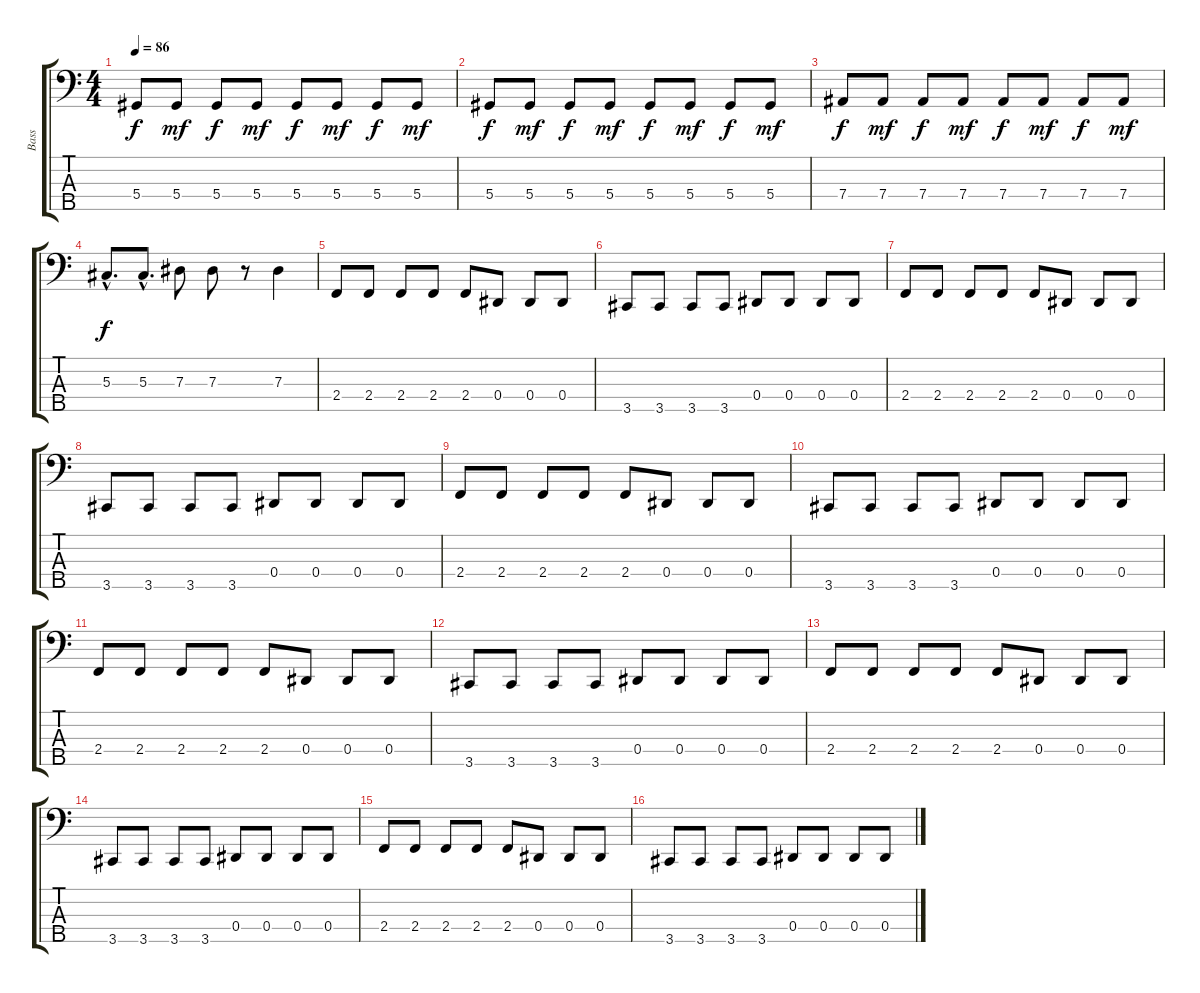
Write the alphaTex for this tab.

\track ("Bass" "Bass") {instrument electricbassfinger}
\staff {score tabs}
\tuning (Gb2 Db2 Ab1 Eb1 Bb0) {hide}
\ts (4 4)
\tempo 86
\clef f4
\ks c
5.4.8{dy f} 5.4.8{dy mf} 5.4.8{dy f} 5.4.8{dy mf} 5.4.8{dy f} 5.4.8{dy mf} 5.4.8{dy f} 5.4.8{dy mf} |
5.4.8{dy f} 5.4.8{dy mf} 5.4.8{dy f} 5.4.8{dy mf} 5.4.8{dy f} 5.4.8{dy mf} 5.4.8{dy f} 5.4.8{dy mf} |
7.4.8{dy f} 7.4.8{dy mf} 7.4.8{dy f} 7.4.8{dy mf} 7.4.8{dy f} 7.4.8{dy mf} 7.4.8{dy f} 7.4.8{dy mf} |
5.3{hac}.8{d dy f} 5.3{hac}.8{d} 7.3.8 7.3.8 r.8 7.3.4 |
2.4.8 2.4.8 2.4.8 2.4.8 2.4.8 0.4.8 0.4.8 0.4.8 |
3.5.8 3.5.8 3.5.8 3.5.8 0.4.8 0.4.8 0.4.8 0.4.8 |
2.4.8 2.4.8 2.4.8 2.4.8 2.4.8 0.4.8 0.4.8 0.4.8 |
3.5.8 3.5.8 3.5.8 3.5.8 0.4.8 0.4.8 0.4.8 0.4.8 |
2.4.8 2.4.8 2.4.8 2.4.8 2.4.8 0.4.8 0.4.8 0.4.8 |
3.5.8 3.5.8 3.5.8 3.5.8 0.4.8 0.4.8 0.4.8 0.4.8 |
2.4.8 2.4.8 2.4.8 2.4.8 2.4.8 0.4.8 0.4.8 0.4.8 |
3.5.8 3.5.8 3.5.8 3.5.8 0.4.8 0.4.8 0.4.8 0.4.8 |
2.4.8 2.4.8 2.4.8 2.4.8 2.4.8 0.4.8 0.4.8 0.4.8 |
3.5.8 3.5.8 3.5.8 3.5.8 0.4.8 0.4.8 0.4.8 0.4.8 |
2.4.8 2.4.8 2.4.8 2.4.8 2.4.8 0.4.8 0.4.8 0.4.8 |
3.5.8 3.5.8 3.5.8 3.5.8 0.4.8 0.4.8 0.4.8 0.4.8
